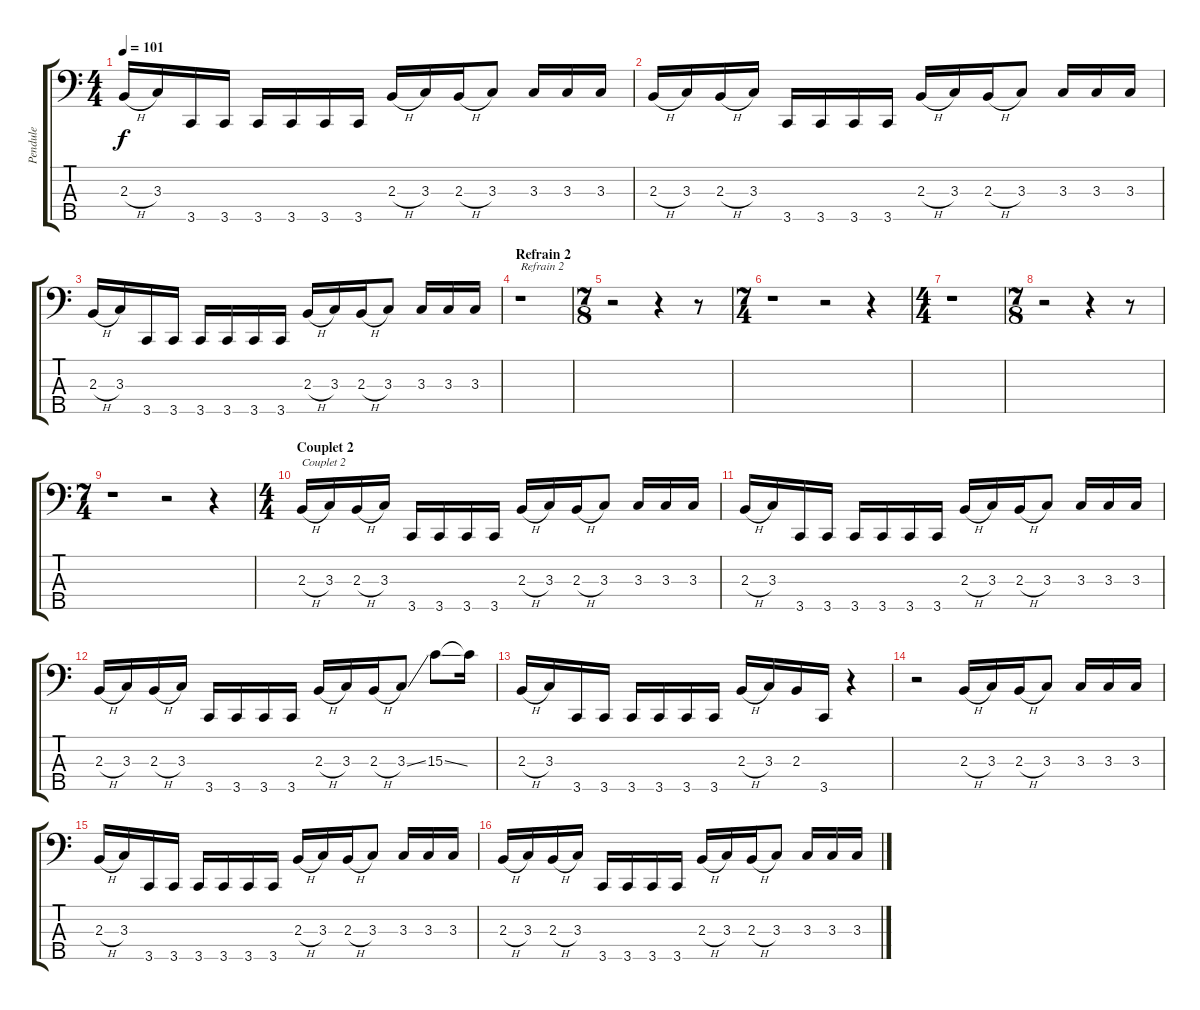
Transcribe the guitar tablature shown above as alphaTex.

\track ("Pendule" "Pendule") {instrument synthbass1}
\staff {score tabs}
\tuning (G2 D2 A1 E1 A0) {hide}
\ts (4 4)
\tempo 101
\clef f4
\ks c
2.3{h}.16{dy f} 3.3.16 3.5.16 3.5.16 3.5.16 3.5.16 3.5.16 3.5.16 2.3{h}.16 3.3.16 2.3{h}.16 3.3.8 3.3.16 3.3.16 3.3.16 |
2.3{h}.16 3.3.16 2.3{h}.16 3.3.16 3.5.16 3.5.16 3.5.16 3.5.16 2.3{h}.16 3.3.16 2.3{h}.16 3.3.8 3.3.16 3.3.16 3.3.16 |
2.3{h}.16 3.3.16 3.5.16 3.5.16 3.5.16 3.5.16 3.5.16 3.5.16 2.3{h}.16 3.3.16 2.3{h}.16 3.3.8 3.3.16 3.3.16 3.3.16 |
\section ("" "Refrain 2")
r.1{txt "Refrain 2"} |
\ts (7 8)
r.2 r.4 r.8 |
\ts (7 4)
r.1 r.2 r.4 |
\ts (4 4)
r.1 |
\ts (7 8)
r.2 r.4 r.8 |
\ts (7 4)
r.1 r.2 r.4 |
\ts (4 4)
\section ("" "Couplet 2")
2.3{h}.16{txt "Couplet 2"} 3.3.16 2.3{h}.16 3.3.16 3.5.16 3.5.16 3.5.16 3.5.16 2.3{h}.16 3.3.16 2.3{h}.16 3.3.8 3.3.16 3.3.16 3.3.16 |
2.3{h}.16 3.3.16 3.5.16 3.5.16 3.5.16 3.5.16 3.5.16 3.5.16 2.3{h}.16 3.3.16 2.3{h}.16 3.3.8 3.3.16 3.3.16 3.3.16 |
2.3{h}.16 3.3.16 2.3{h}.16 3.3.16 3.5.16 3.5.16 3.5.16 3.5.16 2.3{h}.16 3.3.16 2.3{h}.16 3.3{ss}.8 15.3{ss}.8 15.3{t}.16 |
2.3{h}.16 3.3.16 3.5.16 3.5.16 3.5.16 3.5.16 3.5.16 3.5.16 2.3{h}.16 3.3.16 2.3.16 3.5.16 r.4 |
r.2 2.3{h}.16 3.3.16 2.3{h}.16 3.3.8 3.3.16 3.3.16 3.3.16 |
2.3{h}.16 3.3.16 3.5.16 3.5.16 3.5.16 3.5.16 3.5.16 3.5.16 2.3{h}.16 3.3.16 2.3{h}.16 3.3.8 3.3.16 3.3.16 3.3.16 |
2.3{h}.16 3.3.16 2.3{h}.16 3.3.16 3.5.16 3.5.16 3.5.16 3.5.16 2.3{h}.16 3.3.16 2.3{h}.16 3.3.8 3.3.16 3.3.16 3.3.16
